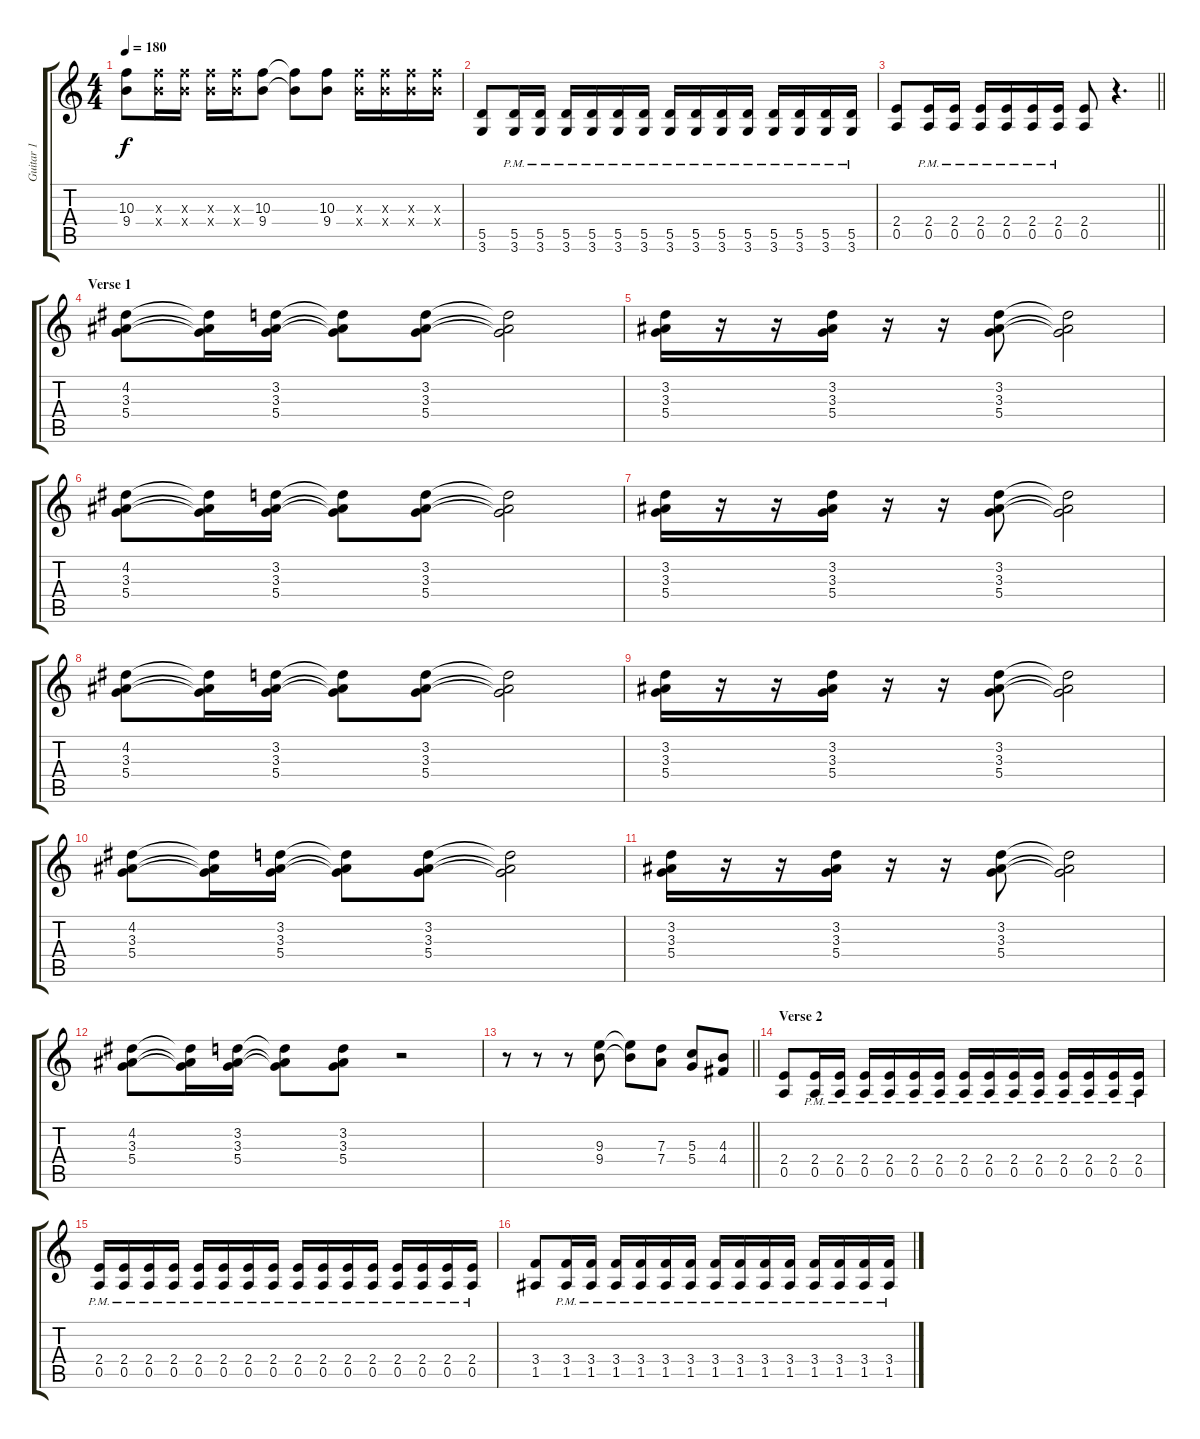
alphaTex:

\track ("Guitar 1" "Guitar 1") {instrument overdrivenguitar}
\staff {score tabs}
\tuning (E4 B3 G3 D3 A2 E2) {hide}
\ts (4 4)
\tempo 180
\clef g2
\ks c
(10.3 9.4).8{dy f} (10.3{x} 9.4{x}).16 (10.3{x} 9.4{x}).16 (10.3{x} 9.4{x}).16 (10.3{x} 9.4{x}).16 (10.3 9.4).8 (10.3{t} 9.4{t}).8 (10.3 9.4).8 (10.3{x} 9.4{x}).16 (10.3{x} 9.4{x}).16 (10.3{x} 9.4{x}).16 (10.3{x} 9.4{x}).16 |
(5.5 3.6).8 (5.5{pm} 3.6{pm}).16 (5.5{pm} 3.6{pm}).16 (5.5{pm} 3.6{pm}).16 (5.5{pm} 3.6{pm}).16 (5.5{pm} 3.6{pm}).16 (5.5{pm} 3.6{pm}).16 (5.5{pm} 3.6{pm}).16 (5.5{pm} 3.6{pm}).16 (5.5{pm} 3.6{pm}).16 (5.5{pm} 3.6{pm}).16 (5.5{pm} 3.6{pm}).16 (5.5{pm} 3.6{pm}).16 (5.5{pm} 3.6{pm}).16 (5.5{pm} 3.6{pm}).16 |
\barLineRight lightlight
(2.4 0.5).8 (2.4{pm} 0.5{pm}).16 (2.4{pm} 0.5{pm}).16 (2.4{pm} 0.5{pm}).16 (2.4{pm} 0.5{pm}).16 (2.4{pm} 0.5{pm}).16 (2.4{pm} 0.5{pm}).16 (2.4 0.5).8 r.4{d} |
\section ("" "Verse 1")
(4.2 3.3 5.4).8 (4.2{t} 3.3{t} 5.4{t}).16 (3.2 3.3 5.4).16 (3.2{t} 3.3{t} 5.4{t}).8 (3.2 3.3 5.4).8 (3.2{t} 3.3{t} 5.4{t}).2 |
(3.2 3.3 5.4).16 r.16 r.16 (3.2 3.3 5.4).16 r.16 r.16 (3.2 3.3 5.4).8 (3.2{t} 3.3{t} 5.4{t}).2 |
(4.2 3.3 5.4).8 (4.2{t} 3.3{t} 5.4{t}).16 (3.2 3.3 5.4).16 (3.2{t} 3.3{t} 5.4{t}).8 (3.2 3.3 5.4).8 (3.2{t} 3.3{t} 5.4{t}).2 |
(3.2 3.3 5.4).16 r.16 r.16 (3.2 3.3 5.4).16 r.16 r.16 (3.2 3.3 5.4).8 (3.2{t} 3.3{t} 5.4{t}).2 |
(4.2 3.3 5.4).8 (4.2{t} 3.3{t} 5.4{t}).16 (3.2 3.3 5.4).16 (3.2{t} 3.3{t} 5.4{t}).8 (3.2 3.3 5.4).8 (3.2{t} 3.3{t} 5.4{t}).2 |
(3.2 3.3 5.4).16 r.16 r.16 (3.2 3.3 5.4).16 r.16 r.16 (3.2 3.3 5.4).8 (3.2{t} 3.3{t} 5.4{t}).2 |
(4.2 3.3 5.4).8 (4.2{t} 3.3{t} 5.4{t}).16 (3.2 3.3 5.4).16 (3.2{t} 3.3{t} 5.4{t}).8 (3.2 3.3 5.4).8 (3.2{t} 3.3{t} 5.4{t}).2 |
(3.2 3.3 5.4).16 r.16 r.16 (3.2 3.3 5.4).16 r.16 r.16 (3.2 3.3 5.4).8 (3.2{t} 3.3{t} 5.4{t}).2 |
(4.2 3.3 5.4).8 (4.2{t} 3.3{t} 5.4{t}).16 (3.2 3.3 5.4).16 (3.2{t} 3.3{t} 5.4{t}).8 (3.2 3.3 5.4).8 r.2 |
\barLineRight lightlight
r.8 r.8 r.8 (9.3 9.4).8 (9.3{t} 9.4{t}).8 (7.3 7.4).8 (5.3 5.4).8 (4.3 4.4).8 |
\section ("" "Verse 2")
(2.4 0.5).8 (2.4{pm} 0.5{pm}).16 (2.4{pm} 0.5{pm}).16 (2.4{pm} 0.5{pm}).16 (2.4{pm} 0.5{pm}).16 (2.4{pm} 0.5{pm}).16 (2.4{pm} 0.5{pm}).16 (2.4{pm} 0.5{pm}).16 (2.4{pm} 0.5{pm}).16 (2.4{pm} 0.5{pm}).16 (2.4{pm} 0.5{pm}).16 (2.4{pm} 0.5{pm}).16 (2.4{pm} 0.5{pm}).16 (2.4{pm} 0.5{pm}).16 (2.4{pm} 0.5{pm}).16 |
(2.4{pm} 0.5{pm}).16 (2.4{pm} 0.5{pm}).16 (2.4{pm} 0.5{pm}).16 (2.4{pm} 0.5{pm}).16 (2.4{pm} 0.5{pm}).16 (2.4{pm} 0.5{pm}).16 (2.4{pm} 0.5{pm}).16 (2.4{pm} 0.5{pm}).16 (2.4{pm} 0.5{pm}).16 (2.4{pm} 0.5{pm}).16 (2.4{pm} 0.5{pm}).16 (2.4{pm} 0.5{pm}).16 (2.4{pm} 0.5{pm}).16 (2.4{pm} 0.5{pm}).16 (2.4{pm} 0.5{pm}).16 (2.4{pm} 0.5{pm}).16 |
(3.4 1.5).8 (3.4{pm} 1.5{pm}).16 (3.4{pm} 1.5{pm}).16 (3.4{pm} 1.5{pm}).16 (3.4{pm} 1.5{pm}).16 (3.4{pm} 1.5{pm}).16 (3.4{pm} 1.5{pm}).16 (3.4{pm} 1.5{pm}).16 (3.4{pm} 1.5{pm}).16 (3.4{pm} 1.5{pm}).16 (3.4{pm} 1.5{pm}).16 (3.4{pm} 1.5{pm}).16 (3.4{pm} 1.5{pm}).16 (3.4{pm} 1.5{pm}).16 (3.4{pm} 1.5{pm}).16
